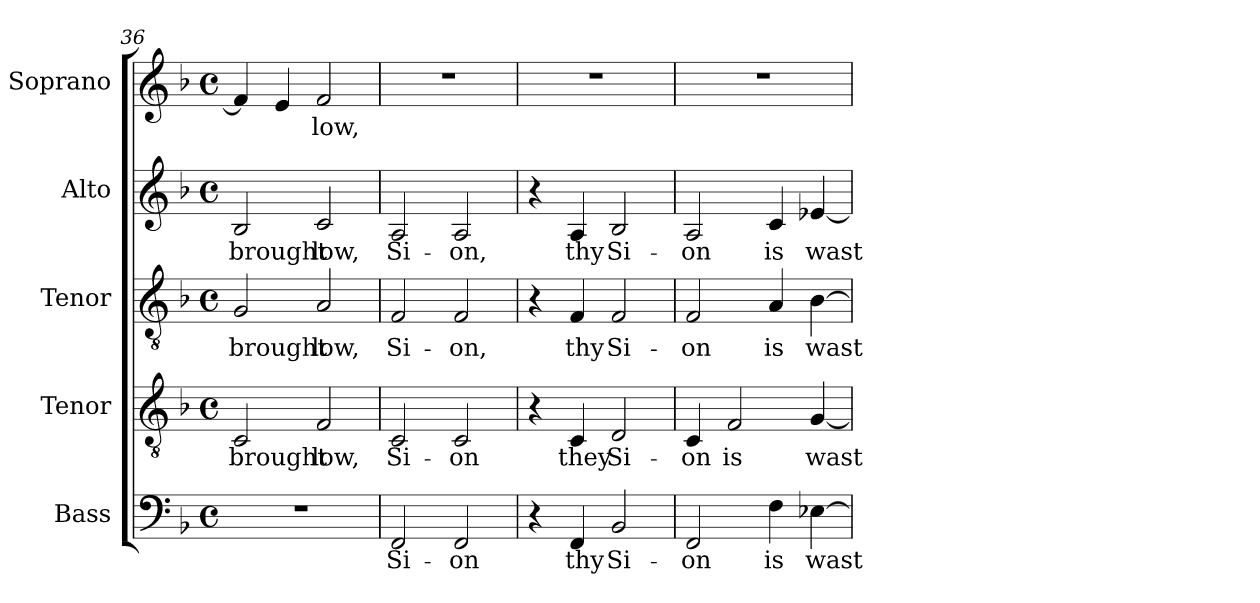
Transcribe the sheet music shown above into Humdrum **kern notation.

**kern	**text	**kern	**text	**kern	**text	**kern	**text	**kern	**text
*part5	*part5	*part4	*part4	*part3	*part3	*part2	*part2	*part1	*part1
*staff5	*staff5	*staff4	*staff4	*staff3	*staff3	*staff2	*staff2	*staff1	*staff1
*I"Bass	*	*I"Tenor	*	*I"Tenor	*	*I"Alto	*	*I"Soprano	*
*I'B.	*	*I'T.	*	*I'T.	*	*I'A.	*	*I'S.	*
*clefF4	*	*clefGv2	*	*clefGv2	*	*clefG2	*	*clefG2	*
*	*	*ITrd7c12	*	*	*	*	*	*	*
*k[b-]	*	*k[b-]	*	*k[b-]	*	*k[b-]	*	*k[b-]	*
*F:	*	*F:	*	*F:	*	*F:	*	*F:	*
*M4/4	*	*M4/4	*	*M4/4	*	*M4/4	*	*M4/4	*
*met(c)	*	*met(c)	*	*met(c)	*	*met(c)	*	*met(c)	*
=36	=36	=36	=36	=36	=36	=36	=36	=36	=36
!	!	!	!LO:LY:b:color=#000000	!	!	!	!	!	!
!	!	!	!	!	!LO:LY:b:color=#000000	!	!	!	!
!	!	!	!	!	!	!	!LO:LY:b:color=#000000	!	!
1r	.	2CCi/	brought	2Gi/	brought	2B-i/	brought	4fi/]	.
.	.	.	.	.	.	.	.	4ei/	.
!	!	!	!LO:LY:b:color=#000000	!	!	!	!	!	!
!	!	!	!	!	!LO:LY:b:color=#000000	!	!	!	!
!	!	!	!	!	!	!	!LO:LY:b:color=#000000	!	!
!	!	!	!	!	!	!	!	!	!LO:LY:b:color=#000000
.	.	2FFi/	low,	2Ai/	low,	2ci/	low,	2fi/	low,
=37	=37	=37	=37	=37	=37	=37	=37	=37	=37
!	!LO:LY:b:color=#000000	!	!	!	!	!	!	!	!
!	!	!	!LO:LY:b:color=#000000	!	!	!	!	!	!
!	!	!	!	!	!LO:LY:b:color=#000000	!	!	!	!
!	!	!	!	!	!	!	!LO:LY:b:color=#000000	!	!
2FFi/	Si-	2CCi/	Si-	2Fi/	Si-	2Ai/	Si-	1r	.
!	!LO:LY:b:color=#000000	!	!	!	!	!	!	!	!
!	!	!	!LO:LY:b:color=#000000	!	!	!	!	!	!
!	!	!	!	!	!LO:LY:b:color=#000000	!	!	!	!
!	!	!	!	!	!	!	!LO:LY:b:color=#000000	!	!
2FFi/	-on	2CCi/	-on	2Fi/	-on,	2Ai/	-on,	.	.
!!LO:LB:g=z
=38	=38	=38	=38	=38	=38	=38	=38	=38	=38
4r	.	4r	.	4r	.	4r	.	1r	.
!	!LO:LY:b:color=#000000	!	!	!	!	!	!	!	!
!	!	!	!LO:LY:b:color=#000000	!	!	!	!	!	!
!	!	!	!	!	!LO:LY:b:color=#000000	!	!	!	!
!	!	!	!	!	!	!	!LO:LY:b:color=#000000	!	!
4FFi/	thy	4CCi/	they	4Fi/	thy	4Ai/	thy	.	.
!	!LO:LY:b:color=#000000	!	!	!	!	!	!	!	!
!	!	!	!LO:LY:b:color=#000000	!	!	!	!	!	!
!	!	!	!	!	!LO:LY:b:color=#000000	!	!	!	!
!	!	!	!	!	!	!	!LO:LY:b:color=#000000	!	!
2BB-i/	Si-	2DDi/	Si-	2Fi/	Si-	2B-i/	Si-	.	.
=39	=39	=39	=39	=39	=39	=39	=39	=39	=39
!	!LO:LY:b:color=#000000	!	!	!	!	!	!	!	!
!	!	!	!LO:LY:b:color=#000000	!	!	!	!	!	!
!	!	!	!	!	!LO:LY:b:color=#000000	!	!	!	!
!	!	!	!	!	!	!	!LO:LY:b:color=#000000	!	!
2FFi/	-on	4CCi/	-on	2Fi/	-on	2Ai/	-on	1r	.
!	!	!	!LO:LY:b:color=#000000	!	!	!	!	!	!
.	.	2FFi/	is	.	.	.	.	.	.
!	!LO:LY:b:color=#000000	!	!	!	!	!	!	!	!
!	!	!	!	!	!LO:LY:b:color=#000000	!	!	!	!
!	!	!	!	!	!	!	!LO:LY:b:color=#000000	!	!
4Fi\	is	.	.	4Ai/	is	4ci/	is	.	.
!	!LO:LY:b:color=#000000	!	!	!	!	!	!	!	!
!	!	!	!LO:LY:b:color=#000000	!	!	!	!	!	!
!	!	!	!	!	!LO:LY:b:color=#000000	!	!	!	!
!	!	!	!	!	!	!	!LO:LY:b:color=#000000	!	!
[4E-Xi\	wast-	[4GGi/	wast-	[4B-i\	wast-	[4e-Xi/	wast-	.	.
=	=	=	=	=	=	=	=	=	=
*-	*-	*-	*-	*-	*-	*-	*-	*-	*-
